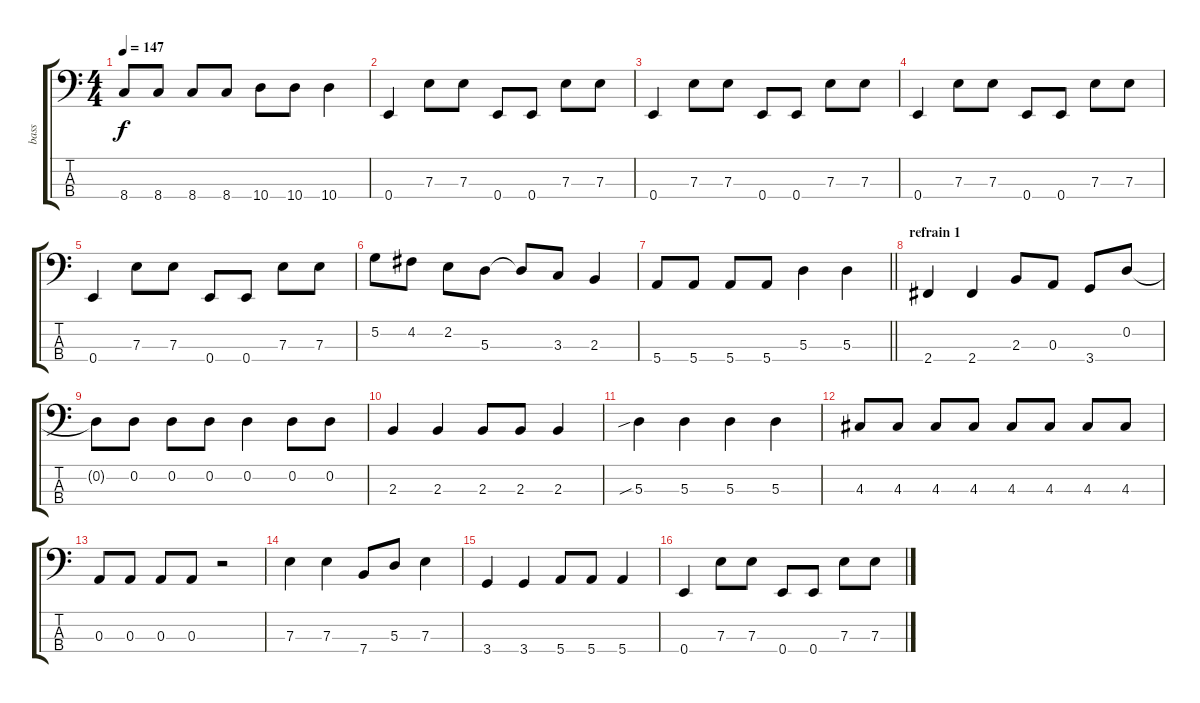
\track ("bass" "bass") {instrument electricbasspick}
\staff {score tabs}
\tuning (G2 D2 A1 E1) {hide}
\ts (4 4)
\tempo 147
\clef f4
\ks c
8.4.8{dy f} 8.4.8 8.4.8 8.4.8 10.4.8 10.4.8 10.4.4 |
0.4.4 7.3.8 7.3.8 0.4.8 0.4.8 7.3.8 7.3.8 |
0.4.4 7.3.8 7.3.8 0.4.8 0.4.8 7.3.8 7.3.8 |
0.4.4 7.3.8 7.3.8 0.4.8 0.4.8 7.3.8 7.3.8 |
0.4.4 7.3.8 7.3.8 0.4.8 0.4.8 7.3.8 7.3.8 |
5.2.8 4.2.8 2.2.8 5.3.8 5.3{t}.8 3.3.8 2.3.4 |
\barLineRight lightlight
5.4.8 5.4.8 5.4.8 5.4.8 5.3.4 5.3.4 |
\section ("" "refrain 1")
2.4.4 2.4.4 2.3.8 0.3.8 3.4.8 0.2.8 |
0.2{t}.8 0.2.8 0.2.8 0.2.8 0.2.4 0.2.8 0.2.8 |
2.3.4 2.3.4 2.3.8 2.3.8 2.3.4 |
5.3{sib}.4 5.3.4 5.3.4 5.3.4 |
4.3.8 4.3.8 4.3.8 4.3.8 4.3.8 4.3.8 4.3.8 4.3.8 |
0.3.8 0.3.8 0.3.8 0.3.8 r.2 |
7.3.4 7.3.4 7.4.8 5.3.8 7.3.4 |
3.4.4 3.4.4 5.4.8 5.4.8 5.4.4 |
0.4.4 7.3.8 7.3.8 0.4.8 0.4.8 7.3.8 7.3.8
